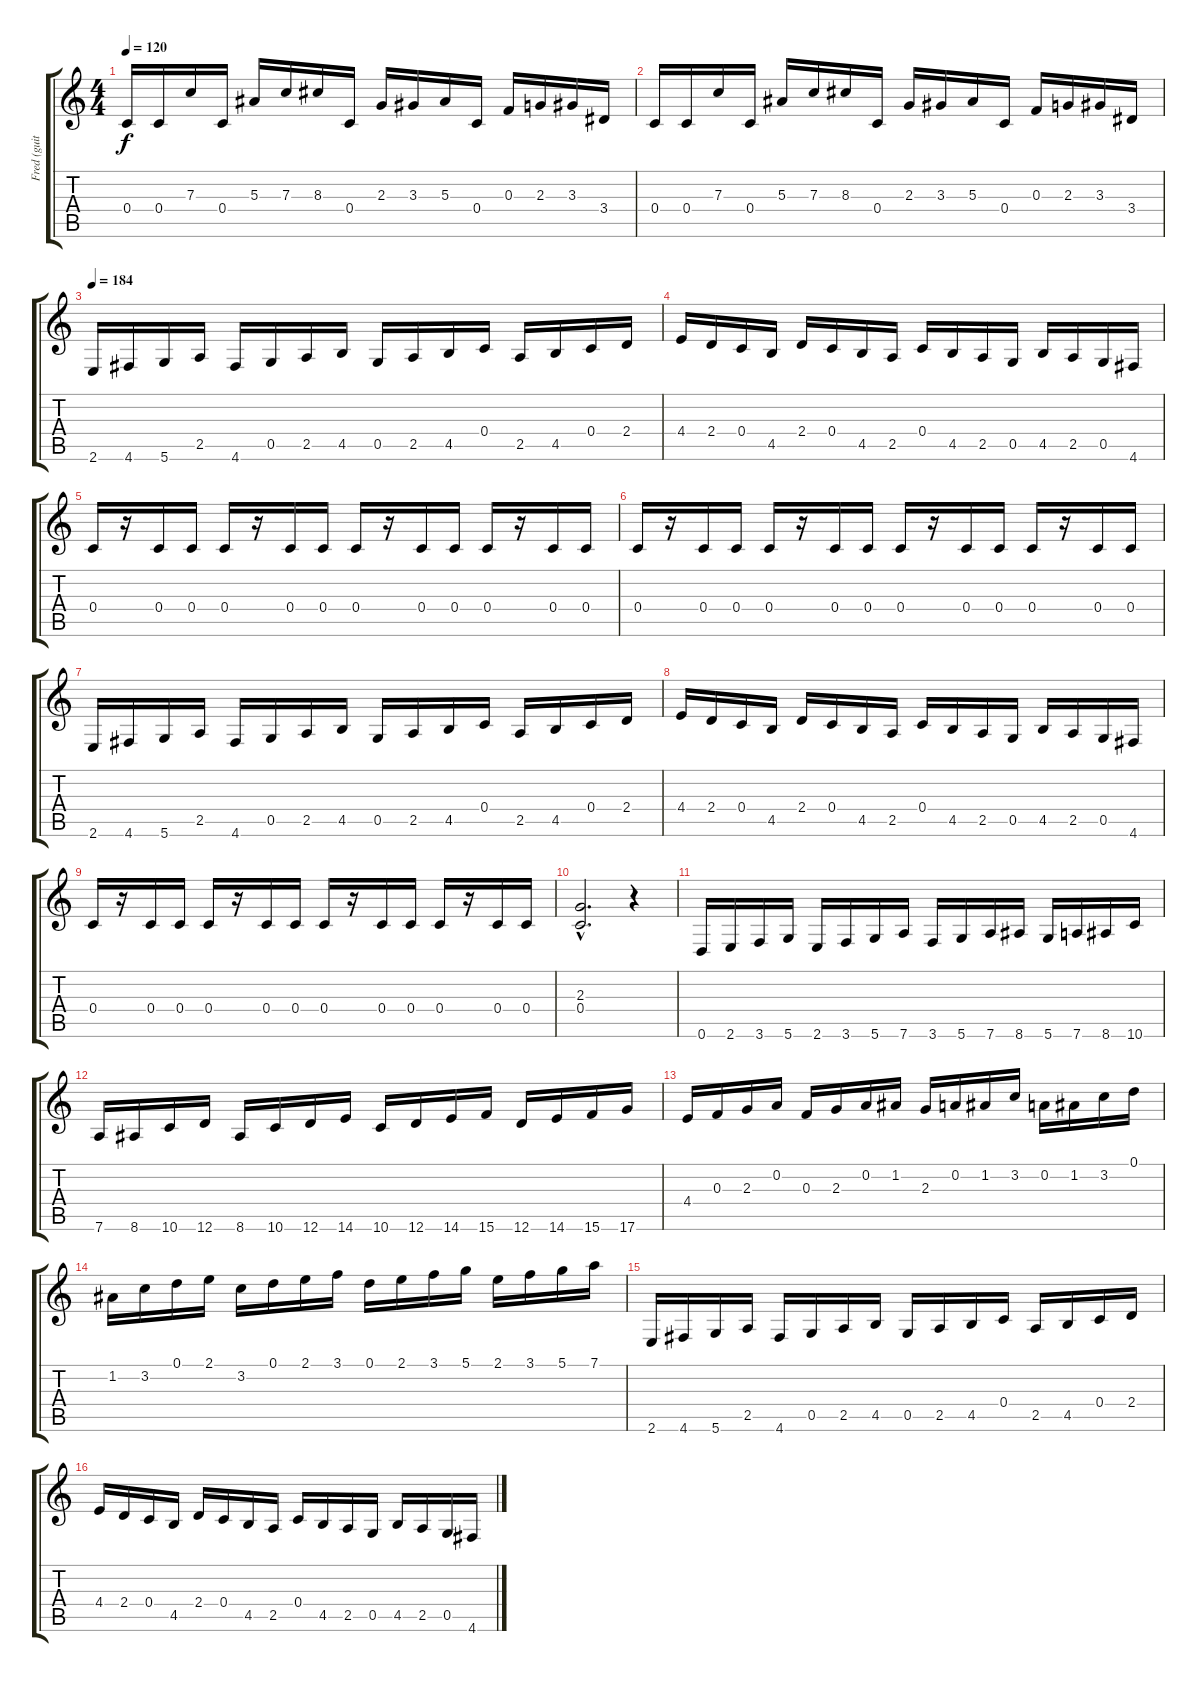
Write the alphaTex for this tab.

\track ("Fred (guitar I)" "Fred (guit") {instrument distortionguitar}
\staff {score tabs}
\tuning (D4 A3 F3 C3 G2 D2) {hide}
\ts (4 4)
\tempo 120
\clef g2
\ks c
0.4.16{dy f} 0.4.16 7.3.16 0.4.16 5.3.16 7.3.16 8.3.16 0.4.16 2.3.16 3.3.16 5.3.16 0.4.16 0.3.16 2.3.16 3.3.16 3.4.16 |
0.4.16 0.4.16 7.3.16 0.4.16 5.3.16 7.3.16 8.3.16 0.4.16 2.3.16 3.3.16 5.3.16 0.4.16 0.3.16 2.3.16 3.3.16 3.4.16 |
\tempo 184
2.6.16 4.6.16 5.6.16 2.5.16 4.6.16 0.5.16 2.5.16 4.5.16 0.5.16 2.5.16 4.5.16 0.4.16 2.5.16 4.5.16 0.4.16 2.4.16 |
4.4.16 2.4.16 0.4.16 4.5.16 2.4.16 0.4.16 4.5.16 2.5.16 0.4.16 4.5.16 2.5.16 0.5.16 4.5.16 2.5.16 0.5.16 4.6.16 |
0.4.16 r.16 0.4.16 0.4.16 0.4.16 r.16 0.4.16 0.4.16 0.4.16 r.16 0.4.16 0.4.16 0.4.16 r.16 0.4.16 0.4.16 |
0.4.16 r.16 0.4.16 0.4.16 0.4.16 r.16 0.4.16 0.4.16 0.4.16 r.16 0.4.16 0.4.16 0.4.16 r.16 0.4.16 0.4.16 |
2.6.16 4.6.16 5.6.16 2.5.16 4.6.16 0.5.16 2.5.16 4.5.16 0.5.16 2.5.16 4.5.16 0.4.16 2.5.16 4.5.16 0.4.16 2.4.16 |
4.4.16 2.4.16 0.4.16 4.5.16 2.4.16 0.4.16 4.5.16 2.5.16 0.4.16 4.5.16 2.5.16 0.5.16 4.5.16 2.5.16 0.5.16 4.6.16 |
0.4.16 r.16 0.4.16 0.4.16 0.4.16 r.16 0.4.16 0.4.16 0.4.16 r.16 0.4.16 0.4.16 0.4.16 r.16 0.4.16 0.4.16 |
(2.3{hac} 0.4{hac}).2{d} r.4 |
0.6.16 2.6.16 3.6.16 5.6.16 2.6.16 3.6.16 5.6.16 7.6.16 3.6.16 5.6.16 7.6.16 8.6.16 5.6.16 7.6.16 8.6.16 10.6.16 |
7.6.16 8.6.16 10.6.16 12.6.16 8.6.16 10.6.16 12.6.16 14.6.16 10.6.16 12.6.16 14.6.16 15.6.16 12.6.16 14.6.16 15.6.16 17.6.16 |
4.4.16 0.3.16 2.3.16 0.2.16 0.3.16 2.3.16 0.2.16 1.2.16 2.3.16 0.2.16 1.2.16 3.2.16 0.2.16 1.2.16 3.2.16 0.1.16 |
1.2.16 3.2.16 0.1.16 2.1.16 3.2.16 0.1.16 2.1.16 3.1.16 0.1.16 2.1.16 3.1.16 5.1.16 2.1.16 3.1.16 5.1.16 7.1.16 |
2.6.16 4.6.16 5.6.16 2.5.16 4.6.16 0.5.16 2.5.16 4.5.16 0.5.16 2.5.16 4.5.16 0.4.16 2.5.16 4.5.16 0.4.16 2.4.16 |
4.4.16 2.4.16 0.4.16 4.5.16 2.4.16 0.4.16 4.5.16 2.5.16 0.4.16 4.5.16 2.5.16 0.5.16 4.5.16 2.5.16 0.5.16 4.6.16
